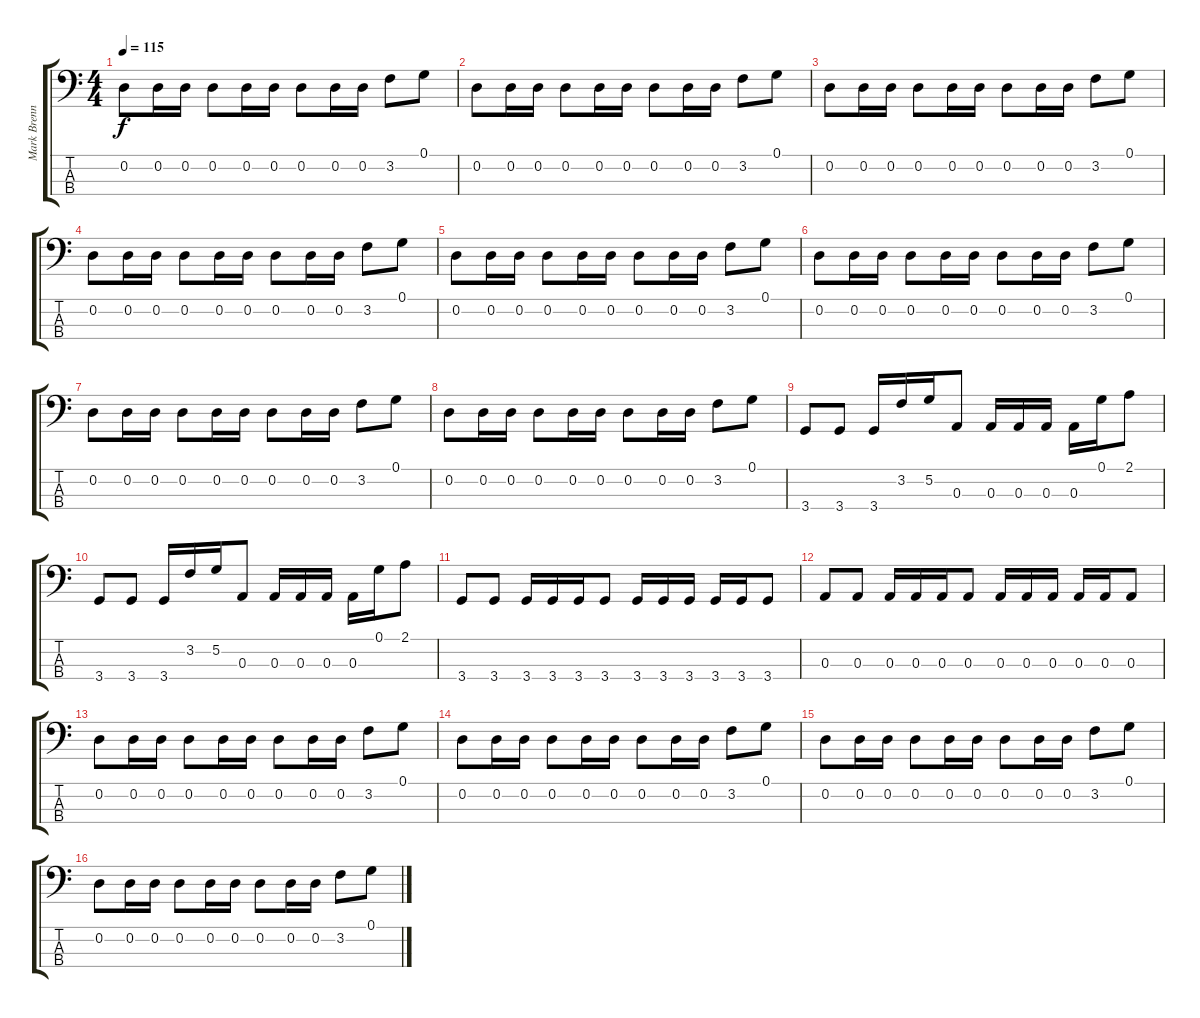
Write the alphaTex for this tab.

\track ("Mark Brennan - Bass" "Mark Brenn") {instrument electricbasspick}
\staff {score tabs}
\tuning (G2 D2 A1 E1) {hide}
\ts (4 4)
\tempo 115
\clef f4
\ks c
0.2.8{dy f} 0.2.16 0.2.16 0.2.8 0.2.16 0.2.16 0.2.8 0.2.16 0.2.16 3.2.8 0.1.8 |
0.2.8 0.2.16 0.2.16 0.2.8 0.2.16 0.2.16 0.2.8 0.2.16 0.2.16 3.2.8 0.1.8 |
0.2.8 0.2.16 0.2.16 0.2.8 0.2.16 0.2.16 0.2.8 0.2.16 0.2.16 3.2.8 0.1.8 |
0.2.8 0.2.16 0.2.16 0.2.8 0.2.16 0.2.16 0.2.8 0.2.16 0.2.16 3.2.8 0.1.8 |
0.2.8 0.2.16 0.2.16 0.2.8 0.2.16 0.2.16 0.2.8 0.2.16 0.2.16 3.2.8 0.1.8 |
0.2.8 0.2.16 0.2.16 0.2.8 0.2.16 0.2.16 0.2.8 0.2.16 0.2.16 3.2.8 0.1.8 |
0.2.8 0.2.16 0.2.16 0.2.8 0.2.16 0.2.16 0.2.8 0.2.16 0.2.16 3.2.8 0.1.8 |
0.2.8 0.2.16 0.2.16 0.2.8 0.2.16 0.2.16 0.2.8 0.2.16 0.2.16 3.2.8 0.1.8 |
3.4.8 3.4.8 3.4.16 3.2.16 5.2.16 0.3.8 0.3.16 0.3.16 0.3.16 0.3.16 0.1.16 2.1.8 |
3.4.8 3.4.8 3.4.16 3.2.16 5.2.16 0.3.8 0.3.16 0.3.16 0.3.16 0.3.16 0.1.16 2.1.8 |
3.4.8 3.4.8 3.4.16 3.4.16 3.4.16 3.4.8 3.4.16 3.4.16 3.4.16 3.4.16 3.4.16 3.4.8 |
0.3.8 0.3.8 0.3.16 0.3.16 0.3.16 0.3.8 0.3.16 0.3.16 0.3.16 0.3.16 0.3.16 0.3.8 |
0.2.8 0.2.16 0.2.16 0.2.8 0.2.16 0.2.16 0.2.8 0.2.16 0.2.16 3.2.8 0.1.8 |
0.2.8 0.2.16 0.2.16 0.2.8 0.2.16 0.2.16 0.2.8 0.2.16 0.2.16 3.2.8 0.1.8 |
0.2.8 0.2.16 0.2.16 0.2.8 0.2.16 0.2.16 0.2.8 0.2.16 0.2.16 3.2.8 0.1.8 |
0.2.8 0.2.16 0.2.16 0.2.8 0.2.16 0.2.16 0.2.8 0.2.16 0.2.16 3.2.8 0.1.8
